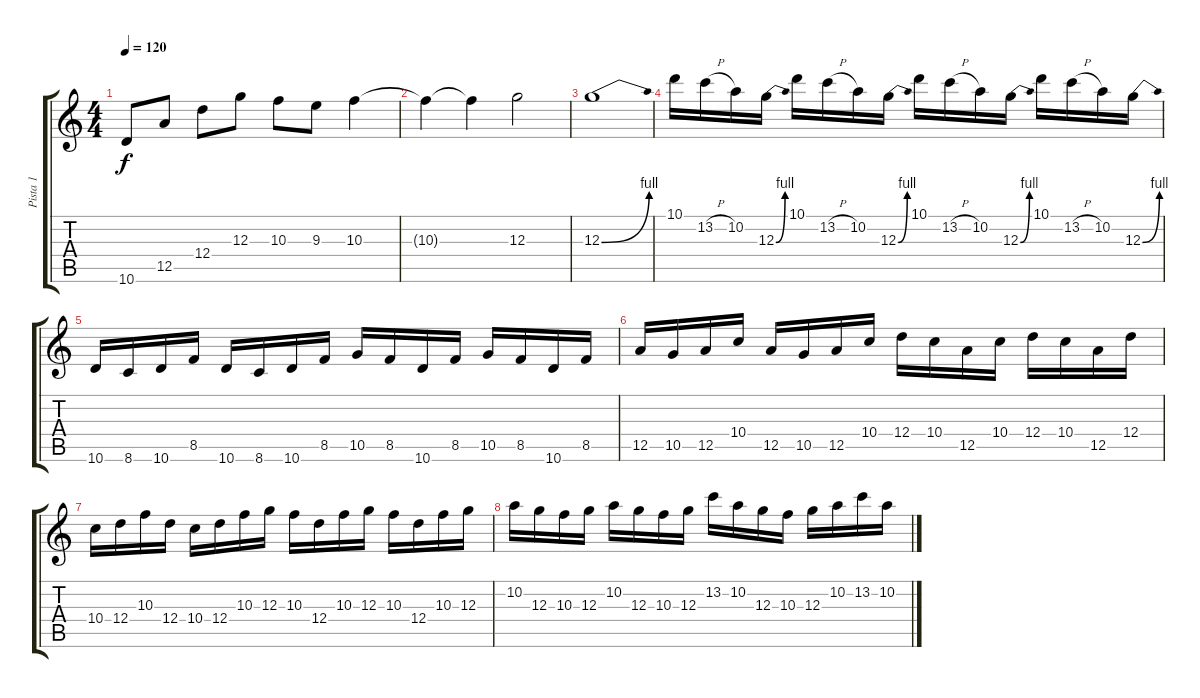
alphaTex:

\track ("Pista 1" "Pista 1") {instrument overdrivenguitar}
\staff {score tabs}
\tuning (E4 B3 G3 D3 A2 E2) {hide}
\ts (4 4)
\tempo 120
\clef g2
\ks c
10.6.8{dy f} 12.5.8 12.4.8 12.3.8 10.3.8 9.3.8 10.3.4 |
10.3{t}.4 10.3{t}.4 12.3.2 |
12.3{be (bend 0 0 60 4)}.1 |
10.1.16 13.2{h}.16 10.2.16 12.3{be (bend 0 0 60 4)}.16 10.1.16 13.2{h}.16 10.2.16 12.3{be (bend 0 0 60 4)}.16 10.1.16 13.2{h}.16 10.2.16 12.3{be (bend 0 0 60 4)}.16 10.1.16 13.2{h}.16 10.2.16 12.3{be (bend 0 0 60 4)}.16 |
10.6.16 8.6.16 10.6.16 8.5.16 10.6.16 8.6.16 10.6.16 8.5.16 10.5.16 8.5.16 10.6.16 8.5.16 10.5.16 8.5.16 10.6.16 8.5.16 |
12.5.16 10.5.16 12.5.16 10.4.16 12.5.16 10.5.16 12.5.16 10.4.16 12.4.16 10.4.16 12.5.16 10.4.16 12.4.16 10.4.16 12.5.16 12.4.16 |
10.4.16 12.4.16 10.3.16 12.4.16 10.4.16 12.4.16 10.3.16 12.3.16 10.3.16 12.4.16 10.3.16 12.3.16 10.3.16 12.4.16 10.3.16 12.3.16 |
10.2.16 12.3.16 10.3.16 12.3.16 10.2.16 12.3.16 10.3.16 12.3.16 13.2.16 10.2.16 12.3.16 10.3.16 12.3.16 10.2.16 13.2.16 10.2.16
